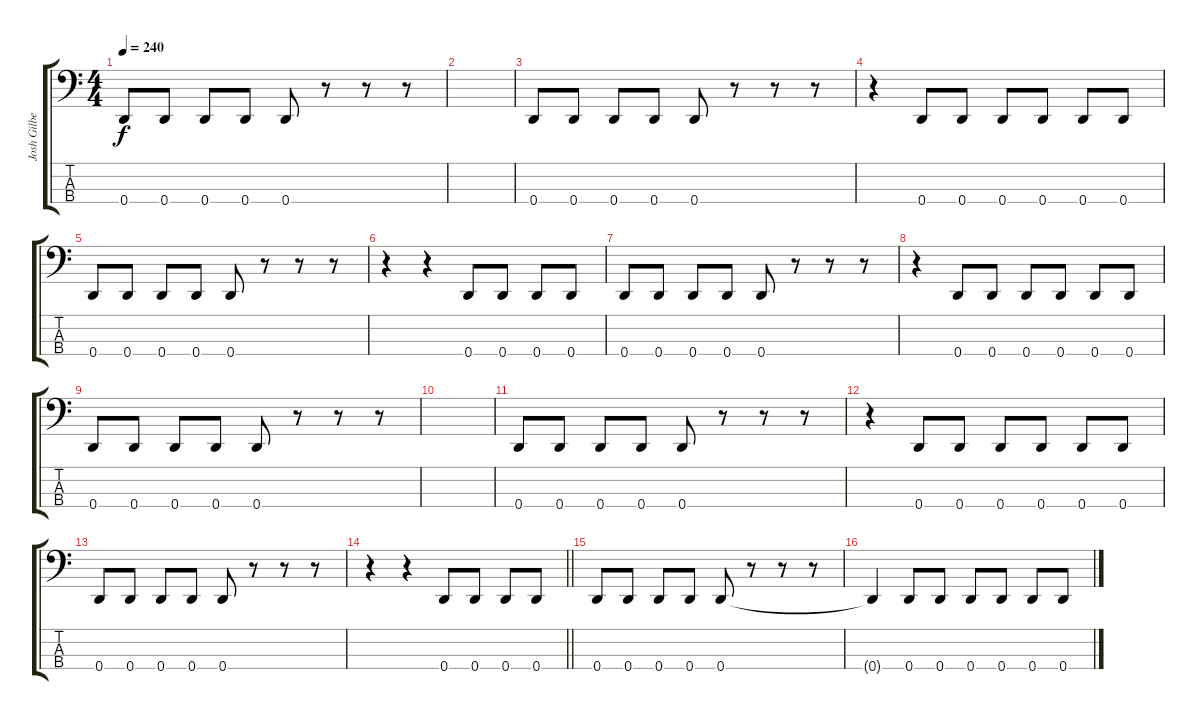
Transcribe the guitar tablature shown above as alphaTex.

\track ("Josh Gilbert" "Josh Gilbe") {instrument electricbasspick}
\staff {score tabs}
\tuning (G2 D2 A1 D1) {hide}
\ts (4 4)
\tempo 240
\clef f4
\ks c
0.4.8{dy f} 0.4.8 0.4.8 0.4.8 0.4.8 r.8 r.8 r.8 |
|
0.4.8 0.4.8 0.4.8 0.4.8 0.4.8 r.8 r.8 r.8 |
r.4 0.4.8 0.4.8 0.4.8 0.4.8 0.4.8 0.4.8 |
0.4.8 0.4.8 0.4.8 0.4.8 0.4.8 r.8 r.8 r.8 |
r.4 r.4 0.4.8 0.4.8 0.4.8 0.4.8 |
0.4.8 0.4.8 0.4.8 0.4.8 0.4.8 r.8 r.8 r.8 |
r.4 0.4.8 0.4.8 0.4.8 0.4.8 0.4.8 0.4.8 |
0.4.8 0.4.8 0.4.8 0.4.8 0.4.8 r.8 r.8 r.8 |
|
0.4.8 0.4.8 0.4.8 0.4.8 0.4.8 r.8 r.8 r.8 |
r.4 0.4.8 0.4.8 0.4.8 0.4.8 0.4.8 0.4.8 |
0.4.8 0.4.8 0.4.8 0.4.8 0.4.8 r.8 r.8 r.8 |
\barLineRight lightlight
r.4 r.4 0.4.8 0.4.8 0.4.8 0.4.8 |
0.4.8 0.4.8 0.4.8 0.4.8 0.4.8 r.8 r.8 r.8 |
0.4{t}.4 0.4.8 0.4.8 0.4.8 0.4.8 0.4.8 0.4.8
